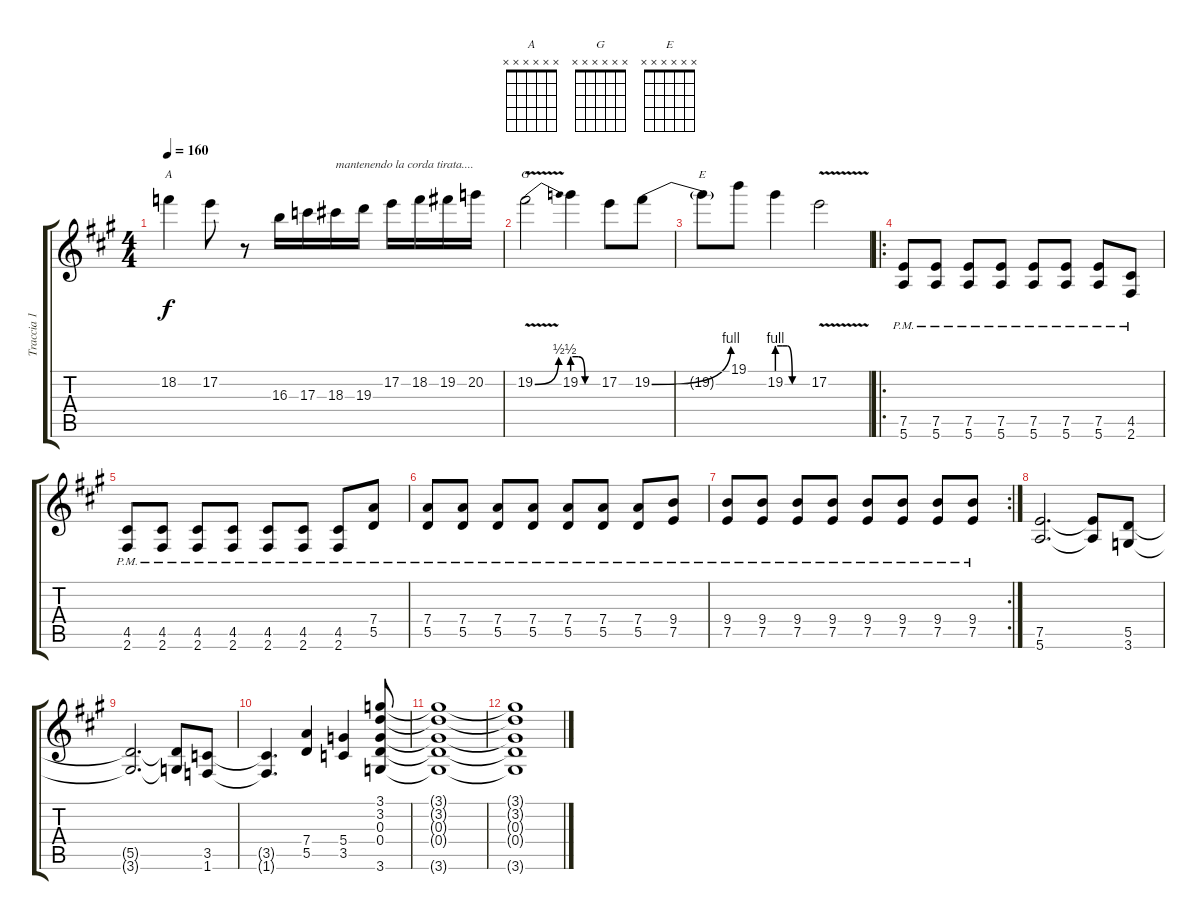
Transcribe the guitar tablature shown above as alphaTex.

\track ("Traccia 1" "Traccia 1") {instrument distortionguitar}
\staff {score tabs}
\tuning (E4 B3 G3 D3 A2 E2) {hide}
\chord ("A" x x x x x x)
\chord ("G" x x x x x x)
\chord ("E" x x x x x x)
\ts (4 4)
\tempo 160
\clef g2
\ks a
18.2{t}.4{ch "A" dy f} 17.2.8 r.8 16.3.16 17.3.16 18.3.16{txt "mantenendo la corda tirata...."} 19.3.16 17.2.16 18.2.16 19.2.16 20.2.16 |
19.2{be (bend 0 0 60 2) v}.2{ch "G"} 19.2{be (custom 0 2 15 2 30 0 60 0)}.4 17.2.8 19.2{be (bend 0 0 60 4)}.8 |
19.2{t}.8{ch "E"} 19.1.8 19.2{be (custom 0 4 10 4 20 4 30 0 35 0 37 0 40 0 42 0 60 0)}.4 17.2{v}.2 |
\ro
(7.5{pm} 5.6{pm}).8 (7.5{pm} 5.6{pm}).8 (7.5{pm} 5.6{pm}).8 (7.5{pm} 5.6{pm}).8 (7.5{pm} 5.6{pm}).8 (7.5{pm} 5.6{pm}).8 (7.5{pm} 5.6{pm}).8 (4.5{pm} 2.6{pm}).8 |
(4.5{pm} 2.6{pm}).8 (4.5{pm} 2.6{pm}).8 (4.5{pm} 2.6{pm}).8 (4.5{pm} 2.6{pm}).8 (4.5{pm} 2.6{pm}).8 (4.5{pm} 2.6{pm}).8 (4.5{pm} 2.6{pm}).8 (7.4{pm} 5.5{pm}).8 |
(7.4{pm} 5.5{pm}).8 (7.4{pm} 5.5{pm}).8 (7.4{pm} 5.5{pm}).8 (7.4{pm} 5.5{pm}).8 (7.4{pm} 5.5{pm}).8 (7.4{pm} 5.5{pm}).8 (7.4{pm} 5.5{pm}).8 (9.4{pm} 7.5{pm}).8 |
\rc 2
(9.4{pm} 7.5{pm}).8 (9.4{pm} 7.5{pm}).8 (9.4{pm} 7.5{pm}).8 (9.4{pm} 7.5{pm}).8 (9.4{pm} 7.5{pm}).8 (9.4{pm} 7.5{pm}).8 (9.4{pm} 7.5{pm}).8 (9.4{pm} 7.5{pm}).8 |
(7.5 5.6).2{d} (7.5{t} 5.6{t}).8 (5.5 3.6).8 |
(5.5{t} 3.6{t}).2{d} (5.5{t} 3.6{t}).8 (3.5 1.6).8 |
(3.5{t} 1.6{t}).4{d} (7.4 5.5).4 (5.4 3.5).4 (3.1 3.2 0.3 0.4 3.6).8 |
(3.1{t} 3.2{t} 0.3{t} 0.4{t} 3.6{t}).1 |
(3.1{t} 3.2{t} 0.3{t} 0.4{t} 3.6{t}).1
